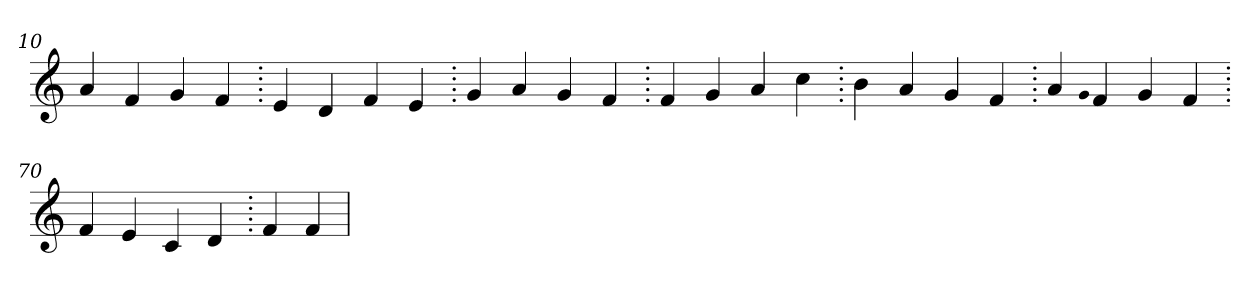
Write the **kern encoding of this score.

**kern
*part1
*staff1
*clefG2
=10.
4a
4f
4g
4f
=20.
4e
4d
4f
4e
=30.
4g
4a
4g
4f
=40.
4f
4g
4a
4cc
=50.
4b
4a
4g
4f
=60.
4a
qqg
4f
4g
4f
=70.
4f
4e
4c
4d
=80.
4f
4f
=
*-
